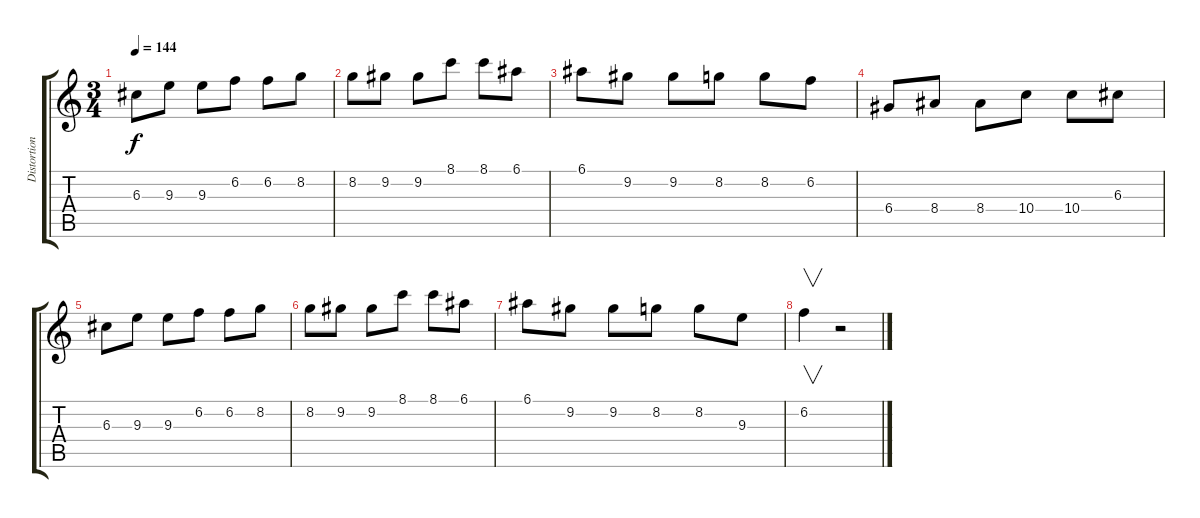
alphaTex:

\track ("Distortion Guitar" "Distortion") {instrument distortionguitar}
\staff {score tabs}
\tuning (E4 B3 G3 D3 A2 E2) {hide}
\ts (3 4)
\tempo 144
\clef g2
\ks c
6.3.8{dy f} 9.3.8 9.3.8 6.2.8 6.2.8 8.2.8 |
8.2.8 9.2.8 9.2.8 8.1.8 8.1.8 6.1.8 |
6.1.8 9.2.8 9.2.8 8.2.8 8.2.8 6.2.8 |
6.4.8 8.4.8 8.4.8 10.4.8 10.4.8 6.3.8 |
6.3.8 9.3.8 9.3.8 6.2.8 6.2.8 8.2.8 |
8.2.8 9.2.8 9.2.8 8.1.8 8.1.8 6.1.8 |
6.1.8 9.2.8 9.2.8 8.2.8 8.2.8 9.3.8 |
6.2.4{v} r.2
